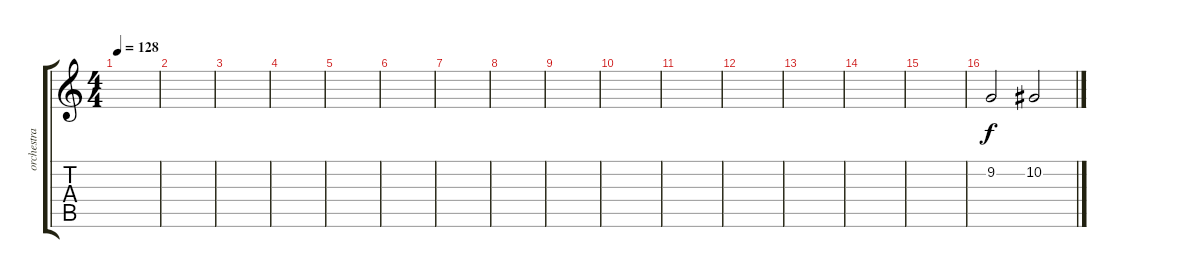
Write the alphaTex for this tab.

\track ("orchestra" "orchestra") {instrument stringensemble1}
\staff {score tabs}
\tuning (Eb4 Bb3 Gb3 Db3 Ab2 Eb2) {hide}
\ts (4 4)
\tempo 128
\clef g2
\ks c
|
|
|
|
|
|
|
|
|
|
|
|
|
|
|
9.2.2 10.2.2
